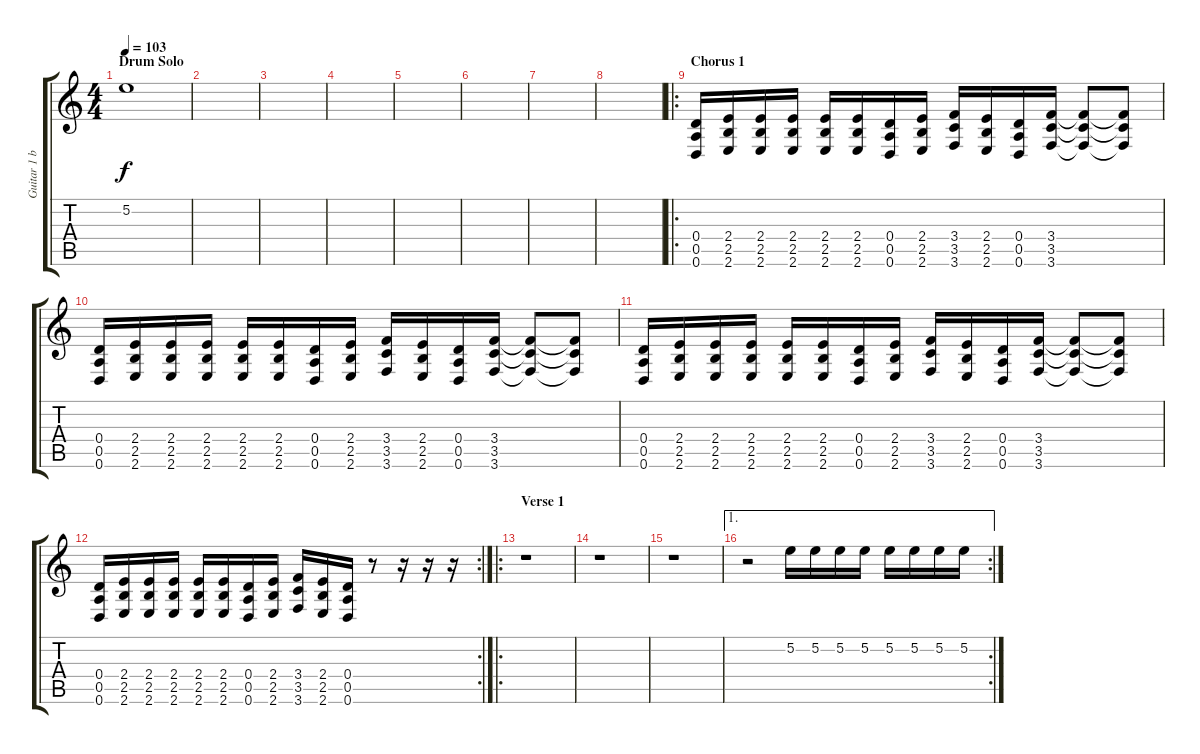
\track ("Guitar 1 b" "Guitar 1 b") {instrument overdrivenguitar}
\staff {score tabs}
\tuning (E4 B3 G3 D3 A2 D2) {hide}
\ts (4 4)
\section ("" "Drum Solo")
\tempo 103
\clef g2
\ks c
5.2{t}.1{dy f} |
|
|
|
|
|
|
|
\ro
\section ("" "Chorus 1")
(0.4 0.5 0.6).16 (2.4 2.5 2.6).16 (2.4 2.5 2.6).16 (2.4 2.5 2.6).16 (2.4 2.5 2.6).16 (2.4 2.5 2.6).16 (0.4 0.5 0.6).16 (2.4 2.5 2.6).16 (3.4 3.5 3.6).16 (2.4 2.5 2.6).16 (0.4 0.5 0.6).16 (3.4 3.5 3.6).16 (3.4{t} 3.5{t} 3.6{t}).8 (3.4{t} 3.5{t} 3.6{t}).8 |
(0.4 0.5 0.6).16 (2.4 2.5 2.6).16 (2.4 2.5 2.6).16 (2.4 2.5 2.6).16 (2.4 2.5 2.6).16 (2.4 2.5 2.6).16 (0.4 0.5 0.6).16 (2.4 2.5 2.6).16 (3.4 3.5 3.6).16 (2.4 2.5 2.6).16 (0.4 0.5 0.6).16 (3.4 3.5 3.6).16 (3.4{t} 3.5{t} 3.6{t}).8 (3.4{t} 3.5{t} 3.6{t}).8 |
(0.4 0.5 0.6).16 (2.4 2.5 2.6).16 (2.4 2.5 2.6).16 (2.4 2.5 2.6).16 (2.4 2.5 2.6).16 (2.4 2.5 2.6).16 (0.4 0.5 0.6).16 (2.4 2.5 2.6).16 (3.4 3.5 3.6).16 (2.4 2.5 2.6).16 (0.4 0.5 0.6).16 (3.4 3.5 3.6).16 (3.4{t} 3.5{t} 3.6{t}).8 (3.4{t} 3.5{t} 3.6{t}).8 |
\rc 2
(0.4 0.5 0.6).16 (2.4 2.5 2.6).16 (2.4 2.5 2.6).16 (2.4 2.5 2.6).16 (2.4 2.5 2.6).16 (2.4 2.5 2.6).16 (0.4 0.5 0.6).16 (2.4 2.5 2.6).16 (3.4 3.5 3.6).16 (2.4 2.5 2.6).16 (0.4 0.5 0.6).16 r.8 r.16 r.16 r.16 |
\ro
\section ("" "Verse 1")
r.1 |
r.1 |
r.1 |
\ae 1
\rc 2
r.2 5.2.16 5.2.16 5.2.16 5.2.16 5.2.16 5.2.16 5.2.16 5.2.16
